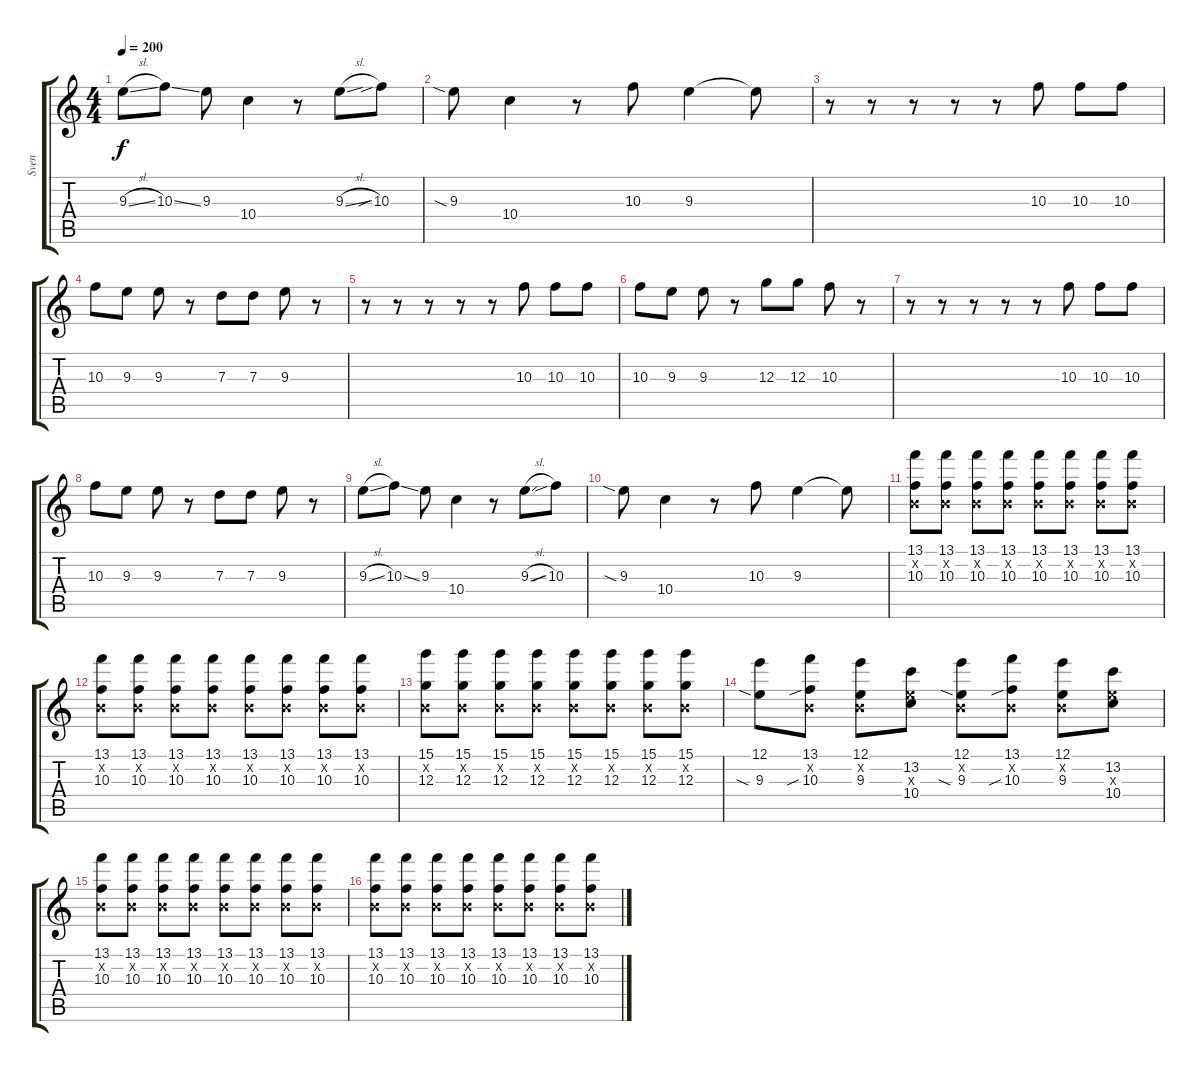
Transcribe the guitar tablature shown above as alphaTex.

\track ("Sven" "Sven") {instrument distortionguitar}
\staff {score tabs}
\tuning (E4 B3 G3 D3 A2 E2) {hide}
\ts (4 4)
\tempo 200
\clef g2
\ks c
9.3{sl}.8{dy f} 10.3{ss}.8 9.3.8 10.4.4 r.8 9.3{sl}.8 10.3{sib}.8 |
9.3{sia}.8 10.4.4 r.8 10.3.8 9.3.4 9.3{t}.8 |
r.8 r.8 r.8 r.8 r.8 10.3.8 10.3.8 10.3.8 |
10.3.8 9.3.8 9.3.8 r.8 7.3.8 7.3.8 9.3.8 r.8 |
r.8 r.8 r.8 r.8 r.8 10.3.8 10.3.8 10.3.8 |
10.3.8 9.3.8 9.3.8 r.8 12.3.8 12.3.8 10.3.8 r.8 |
r.8 r.8 r.8 r.8 r.8 10.3.8 10.3.8 10.3.8 |
10.3.8 9.3.8 9.3.8 r.8 7.3.8 7.3.8 9.3.8 r.8 |
9.3{sl}.8 10.3{ss}.8 9.3.8 10.4.4 r.8 9.3{sl}.8 10.3{sib}.8 |
9.3{sia}.8 10.4.4 r.8 10.3.8 9.3.4 9.3{t}.8 |
(13.1 0.2{x} 10.3).8 (13.1 0.2{x} 10.3).8 (13.1 0.2{x} 10.3).8 (13.1 0.2{x} 10.3).8 (13.1 0.2{x} 10.3).8 (13.1 0.2{x} 10.3).8 (13.1 0.2{x} 10.3).8 (13.1 0.2{x} 10.3).8 |
(13.1 0.2{x} 10.3).8 (13.1 0.2{x} 10.3).8 (13.1 0.2{x} 10.3).8 (13.1 0.2{x} 10.3).8 (13.1 0.2{x} 10.3).8 (13.1 0.2{x} 10.3).8 (13.1 0.2{x} 10.3).8 (13.1 0.2{x} 10.3).8 |
(15.1 0.2{x} 12.3).8 (15.1 0.2{x} 12.3).8 (15.1 0.2{x} 12.3).8 (15.1 0.2{x} 12.3).8 (15.1 0.2{x} 12.3).8 (15.1 0.2{x} 12.3).8 (15.1 0.2{x} 12.3).8 (15.1 0.2{x} 12.3).8 |
(12.1 9.3{sia}).8 (13.1 0.2{x} 10.3{sib}).8 (12.1 0.2{x} 9.3).8 (13.2 9.3{x} 10.4).8 (12.1 0.2{x} 9.3{sia}).8 (13.1 0.2{x} 10.3{sib}).8 (12.1 0.2{x} 9.3).8 (13.2 9.3{x} 10.4).8 |
(13.1 0.2{x} 10.3).8 (13.1 0.2{x} 10.3).8 (13.1 0.2{x} 10.3).8 (13.1 0.2{x} 10.3).8 (13.1 0.2{x} 10.3).8 (13.1 0.2{x} 10.3).8 (13.1 0.2{x} 10.3).8 (13.1 0.2{x} 10.3).8 |
(13.1 0.2{x} 10.3).8 (13.1 0.2{x} 10.3).8 (13.1 0.2{x} 10.3).8 (13.1 0.2{x} 10.3).8 (13.1 0.2{x} 10.3).8 (13.1 0.2{x} 10.3).8 (13.1 0.2{x} 10.3).8 (13.1 0.2{x} 10.3).8
